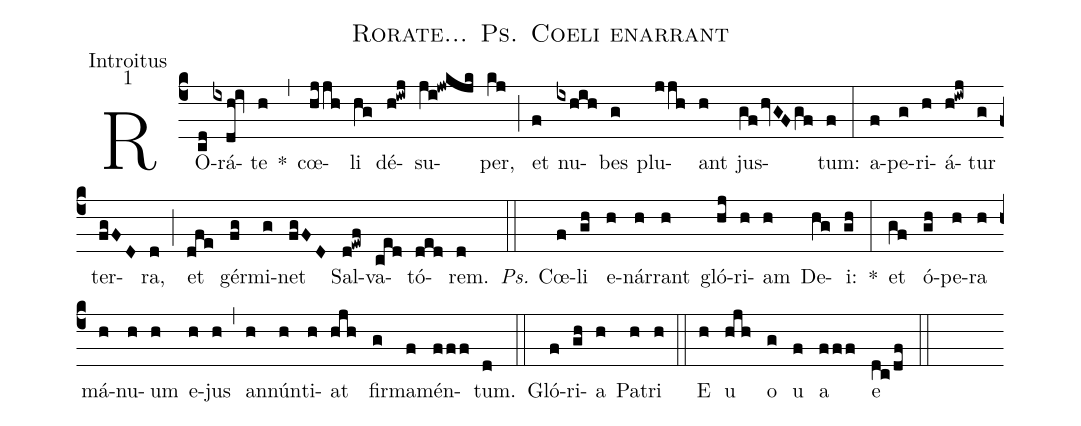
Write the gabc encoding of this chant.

name:Rorate... Ps. Coeli enarrant;
office-part:Introitus;
mode:1;
%%
(c4) RO(cd)rá(ixdh!iv)te(h) *(,) cœ(hjjh)li(hg) dé(h!iwj)su(ji!jwkjk)per,(kj) (;) et(f) nu(ixhih)bes(g) plu(jjh)ant(h) jus(gf/hvGF/gf)tum:(f) (:)
a(f)pe(g)ri(h)á(h!iwj)tur(g) ter(fgFD)ra,(d) (;) et(dfe) gér(fg)mi(g)net(fgFD) Sal(d!ewf)va(ced)tó(ded)rem.(d) (::)
<i>Ps.</i> Cœ(f)li(gh) e(h)nár(h)rant(h) gló(hj)ri(h)am(h) De(hg)i:(gh) *(:)
et(gf) ó(gh)pe(h)ra(h) má(h)nu(h)um(h) e(h)jus(h) (,) an(h)nún(h)ti(h)at(hjh) fir(g)ma(f)mén(fff)tum.(d) (::)
Gló(f)ri(gh)a(h) Pa(h)tri(h) (::)
E(h) u(hjh) o(g) u(f) a(fff) e(dc/df) (::)
